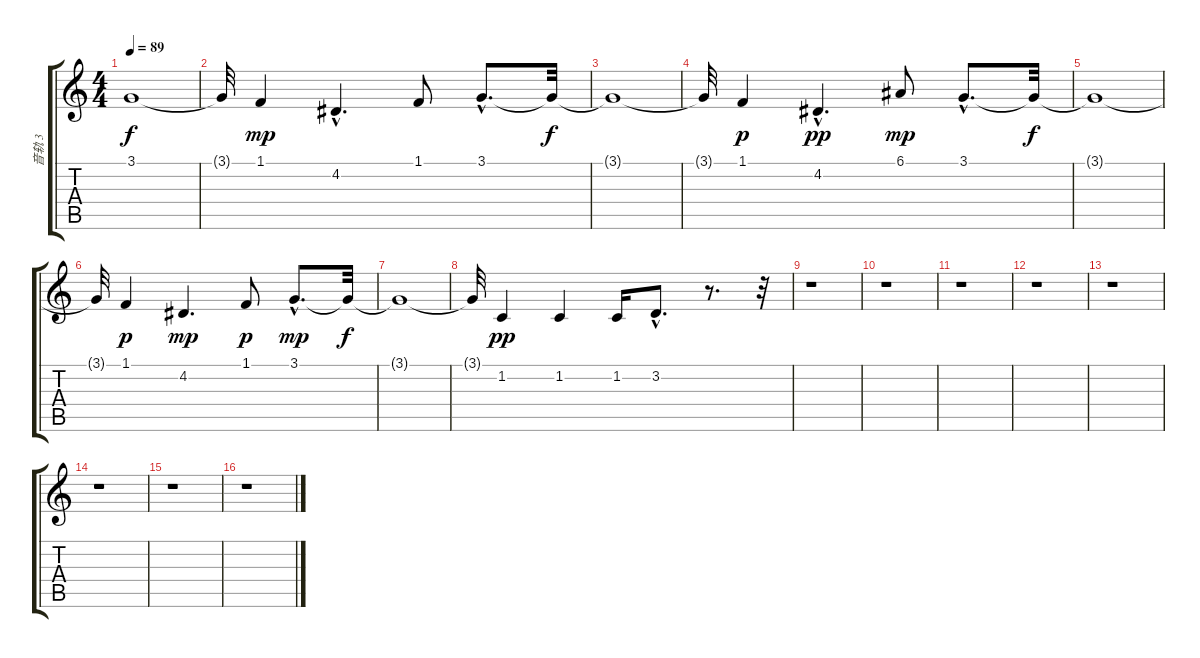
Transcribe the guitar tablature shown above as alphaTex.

\track ("音轨 3" "音轨 3") {instrument synthstrings1}
\staff {score tabs}
\tuning (E4 B3 G3 D3 A2 E2) {hide}
\ts (4 4)
\tempo 89
\clef g2
\ks c
3.1{t}.1{dy f} |
3.1{t}.32 1.1.4{dy mp} 4.2{hac}.4{d} 1.1.8 3.1{hac}.8{d} 3.1{t}.32{dy f} |
3.1{t}.1 |
3.1{t}.32 1.1.4{dy p} 4.2{hac}.4{d dy pp} 6.1.8{dy mp} 3.1{hac}.8{d} 3.1{t}.32{dy f} |
3.1{t}.1 |
3.1{t}.32 1.1.4{dy p} 4.2.4{d dy mp} 1.1.8{dy p} 3.1{hac}.8{d dy mp} 3.1{t}.32{dy f} |
3.1{t}.1 |
3.1{t}.32 1.2.4{dy pp} 1.2.4 1.2.16 3.2{hac}.8{d} r.8{d} r.32 |
r.1 |
r.1 |
r.1 |
r.1 |
r.1 |
r.1 |
r.1 |
r.1
